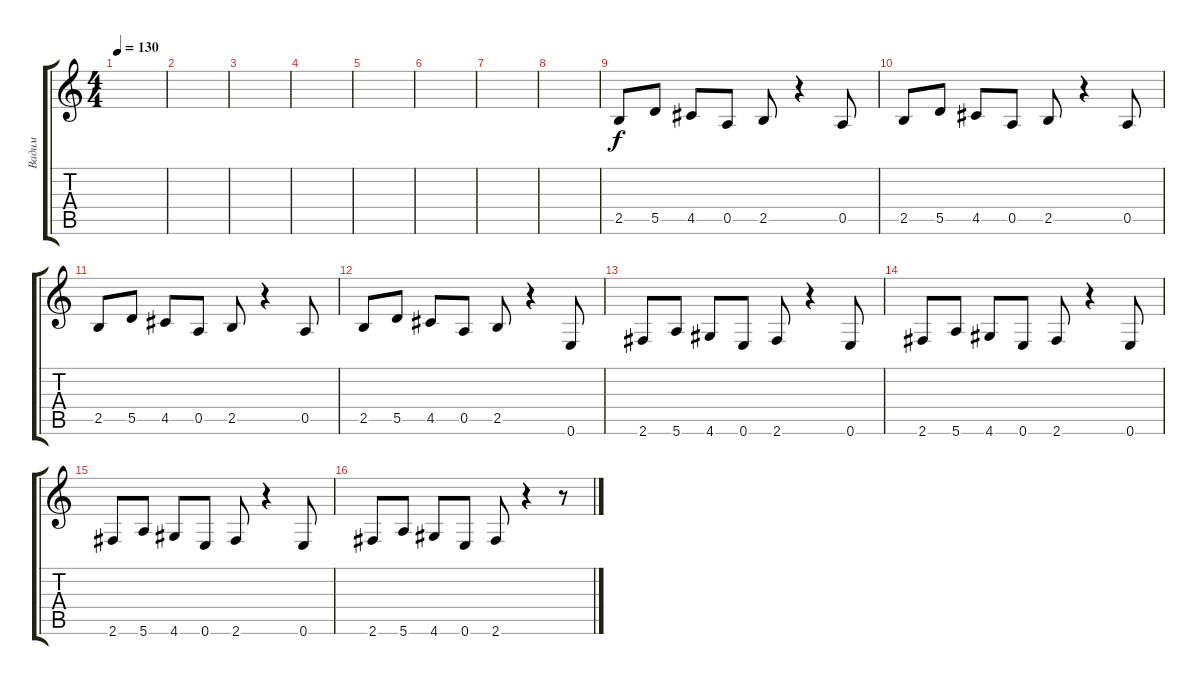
\track ("Вадим" "Вадим") {instrument distortionguitar}
\staff {score tabs}
\tuning (E4 B3 G3 D3 A2 E2) {hide}
\ts (4 4)
\tempo 130
\clef g2
\ks c
|
|
|
|
|
|
|
|
2.5.8 5.5.8 4.5.8 0.5.8 2.5.8 r.4 0.5.8 |
2.5.8 5.5.8 4.5.8 0.5.8 2.5.8 r.4 0.5.8 |
2.5.8 5.5.8 4.5.8 0.5.8 2.5.8 r.4 0.5.8 |
2.5.8 5.5.8 4.5.8 0.5.8 2.5.8 r.4 0.6.8 |
2.6.8 5.6.8 4.6.8 0.6.8 2.6.8 r.4 0.6.8 |
2.6.8 5.6.8 4.6.8 0.6.8 2.6.8 r.4 0.6.8 |
2.6.8 5.6.8 4.6.8 0.6.8 2.6.8 r.4 0.6.8 |
2.6.8 5.6.8 4.6.8 0.6.8 2.6.8 r.4 r.8
